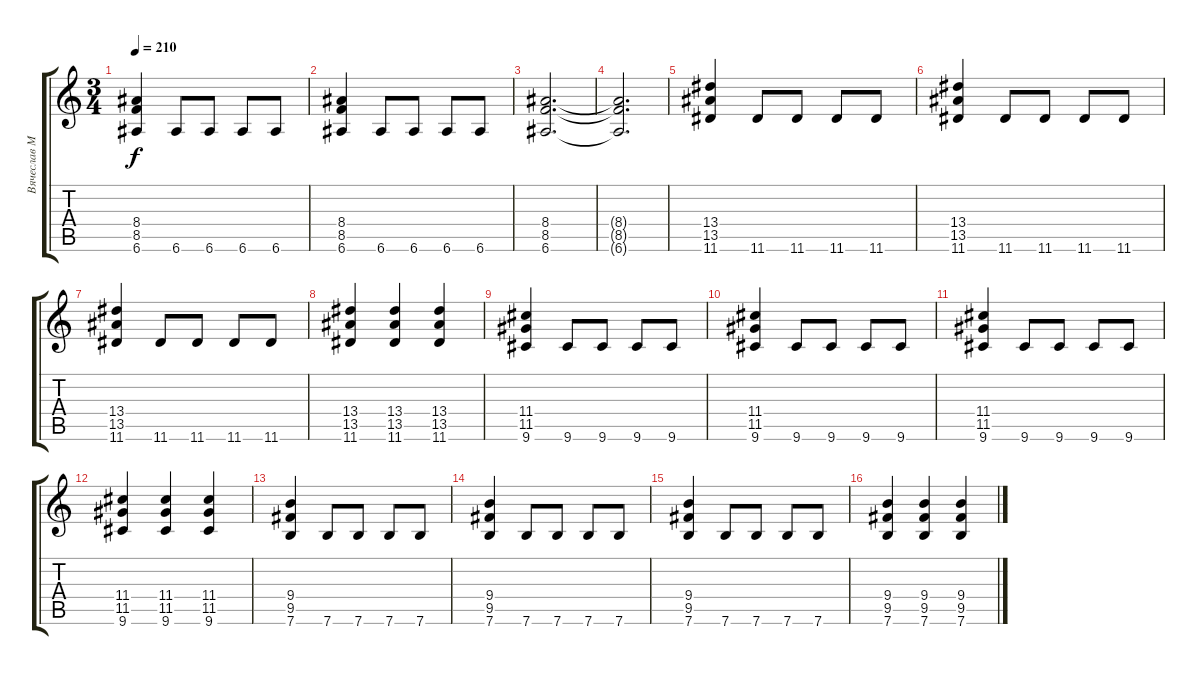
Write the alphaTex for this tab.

\track ("Вячеслав Молчанов" "Вячеслав М") {instrument overdrivenguitar}
\staff {score tabs}
\tuning (E4 B3 G3 D3 A2 E2) {hide}
\ts (3 4)
\tempo 210
\clef g2
\ks c
(8.4 8.5 6.6).4{dy f} 6.6.8 6.6.8 6.6.8 6.6.8 |
(8.4 8.5 6.6).4 6.6.8 6.6.8 6.6.8 6.6.8 |
(8.4 8.5 6.6).2{d} |
(8.4{t} 8.5{t} 6.6{t}).2{d} |
(13.4 13.5 11.6).4 11.6.8 11.6.8 11.6.8 11.6.8 |
(13.4 13.5 11.6).4 11.6.8 11.6.8 11.6.8 11.6.8 |
(13.4 13.5 11.6).4 11.6.8 11.6.8 11.6.8 11.6.8 |
(13.4 13.5 11.6).4 (13.4 13.5 11.6).4 (13.4 13.5 11.6).4 |
(11.4 11.5 9.6).4 9.6.8 9.6.8 9.6.8 9.6.8 |
(11.4 11.5 9.6).4 9.6.8 9.6.8 9.6.8 9.6.8 |
(11.4 11.5 9.6).4 9.6.8 9.6.8 9.6.8 9.6.8 |
(11.4 11.5 9.6).4 (11.4 11.5 9.6).4 (11.4 11.5 9.6).4 |
(9.4 9.5 7.6).4 7.6.8 7.6.8 7.6.8 7.6.8 |
(9.4 9.5 7.6).4 7.6.8 7.6.8 7.6.8 7.6.8 |
(9.4 9.5 7.6).4 7.6.8 7.6.8 7.6.8 7.6.8 |
(9.4 9.5 7.6).4 (9.4 9.5 7.6).4 (9.4 9.5 7.6).4
